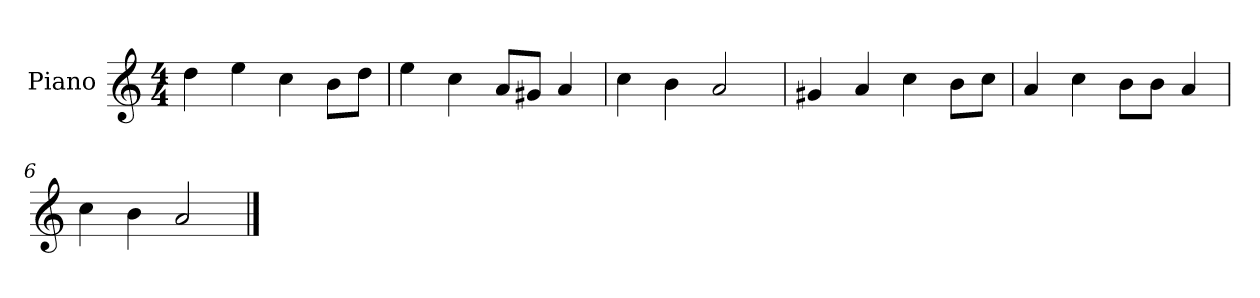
**kern
*part1
*staff1
*I"Piano
*I'P-no
*clefG2
*k[]
*M4/4
*MM90
=1
4dd\
4ee\
4cc\
8b\L
8dd\J
=2
4ee\
4cc\
8a/L
8g#X/J
4a/
=3
4cc\
4b\
2a/
=4
4g#X/
4a/
4cc\
8b\L
8cc\J
=5
4a/
4cc\
8b\L
8b\J
4a/
=6
4cc\
4b\
2a/
==
*-
